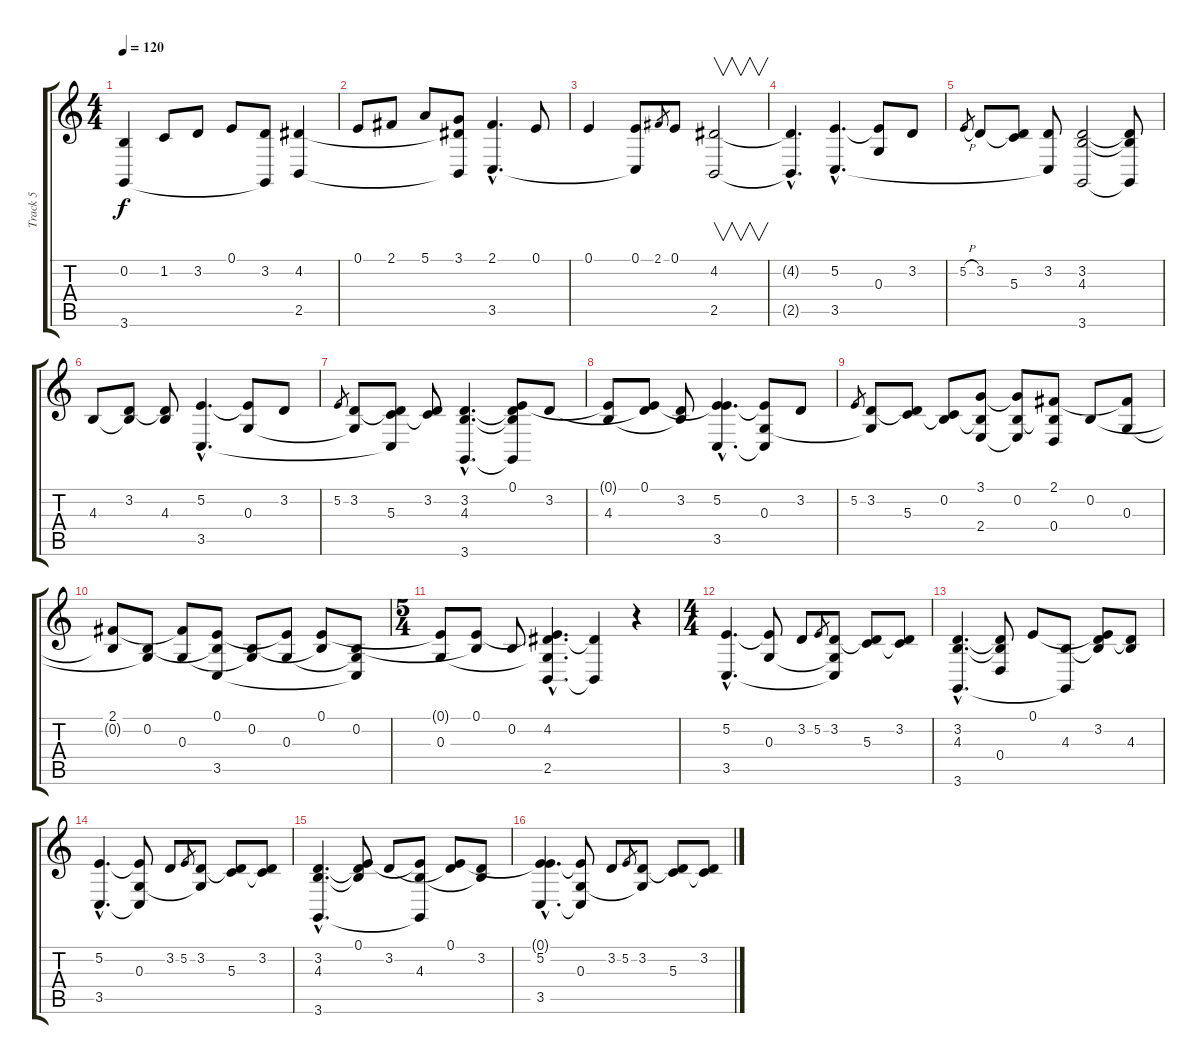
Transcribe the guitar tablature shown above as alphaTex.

\track ("Track 5" "Track 5") {instrument acousticgrandpiano}
\staff {score tabs}
\tuning (E4 B3 G3 D3 A2 E2) {hide}
\ts (4 4)
\tempo 120
\clef g2
\ks c
(0.2 3.6).4{dy f instrument acousticgrandpiano} 1.2.8 3.2.8 0.1.8 (3.2 3.6{t}).8 (4.2 2.5).4 |
0.1.8 2.1.8 5.1.8 (3.1 4.2{t} 2.5{t}).8 (2.1{hac} 3.5{hac}).4{d} 0.1.8 |
0.1.4 (0.1 3.5{t}).8 2.1.8{gr} 0.1.8 (4.2 2.5).2{v} |
(4.2{hac t} 2.5{hac t}).4{d} (5.2{hac} 3.5{hac}).4{d} (5.2{t} 0.3).8 3.2.8 |
5.2{h}.8{gr} 3.2.8 (3.2{t} 5.3).8 (3.2 3.5{t}).8 (3.2 4.3 3.6).2 (3.2{t} 4.3{t} 3.6{t}).8 |
4.3.8 (3.2 4.3{t}).8 (3.2{t} 4.3).8 (5.2{hac} 3.5{hac}).4{d} (5.2{t} 0.3).8 3.2.8 |
5.2.8{gr} (3.2 0.3{t}).8 (3.2{t} 5.3 3.5{t}).8 (3.2 5.3{t}).8 (3.2{hac} 4.3{hac} 3.6{hac}).4{d} (0.1 3.2{t} 4.3{t} 3.6{t}).8 3.2.8 |
(0.1{t} 4.3).8 (0.1 3.2{t}).8 (3.2 4.3{t}).8 (0.1{hac t} 5.2{hac} 3.5{hac}).4{d} (5.2{t} 0.3 3.5{t}).8 3.2.8 |
5.2.8{gr} (3.2 0.3{t}).8 (3.2{t} 5.3).8 (0.2 5.3{t}).8 (3.1 0.2{t} 2.4).8 (3.1{t} 0.2 2.4{t}).8 (2.1 0.2{t} 0.4).8 0.2.8 (2.1{t} 0.3).8 |
(2.1 0.2{t}).8 (0.2 0.3{t}).8 (2.1{t} 0.3).8 (0.1 0.2{t} 3.5).8 (0.2 0.3{t}).8 (0.1{t} 0.3).8 (0.1 0.2{t}).8 (0.2 0.3{t} 3.5{t}).8 |
\ts (5 4)
(0.1{t} 0.3).8 (0.1 0.2{t}).8 0.2.8 (0.1{hac t} 4.2{hac} 0.3{hac t} 2.5{hac}).4{d} (4.2{t} 2.5{t}).4 r.4 |
\ts (4 4)
(5.2{hac} 3.5{hac}).4{d} (5.2{t} 0.3).8 3.2.8 5.2.8{gr} (3.2 0.3{t} 3.5{t}).8 (3.2{t} 5.3).8 (3.2 5.3{t}).8 |
(3.2{hac} 4.3{hac} 3.6{hac}).4{d} (3.2{t} 4.3{t} 0.4).8 0.1.8 (4.3 3.6{t}).8 (0.1{t} 3.2 4.3{t}).8 (3.2{t} 4.3).8 |
(5.2{hac} 3.5{hac}).4{d} (5.2{t} 0.3 3.5{t}).8 3.2.8 5.2.8{gr} (3.2 0.3{t}).8 (3.2{t} 5.3).8 (3.2 5.3{t}).8 |
(3.2{hac} 4.3{hac} 3.6{hac}).4{d} (0.1 3.2{t} 4.3{t}).8 3.2.8 (0.1{t} 4.3 3.6{t}).8 (0.1 3.2{t}).8 (3.2 4.3{t}).8 |
(0.1{hac t} 5.2{hac} 3.5{hac}).4{d} (5.2{t} 0.3 3.5{t}).8 3.2.8 5.2.8{gr} (3.2 0.3{t}).8 (3.2{t} 5.3).8 (3.2 5.3{t}).8
